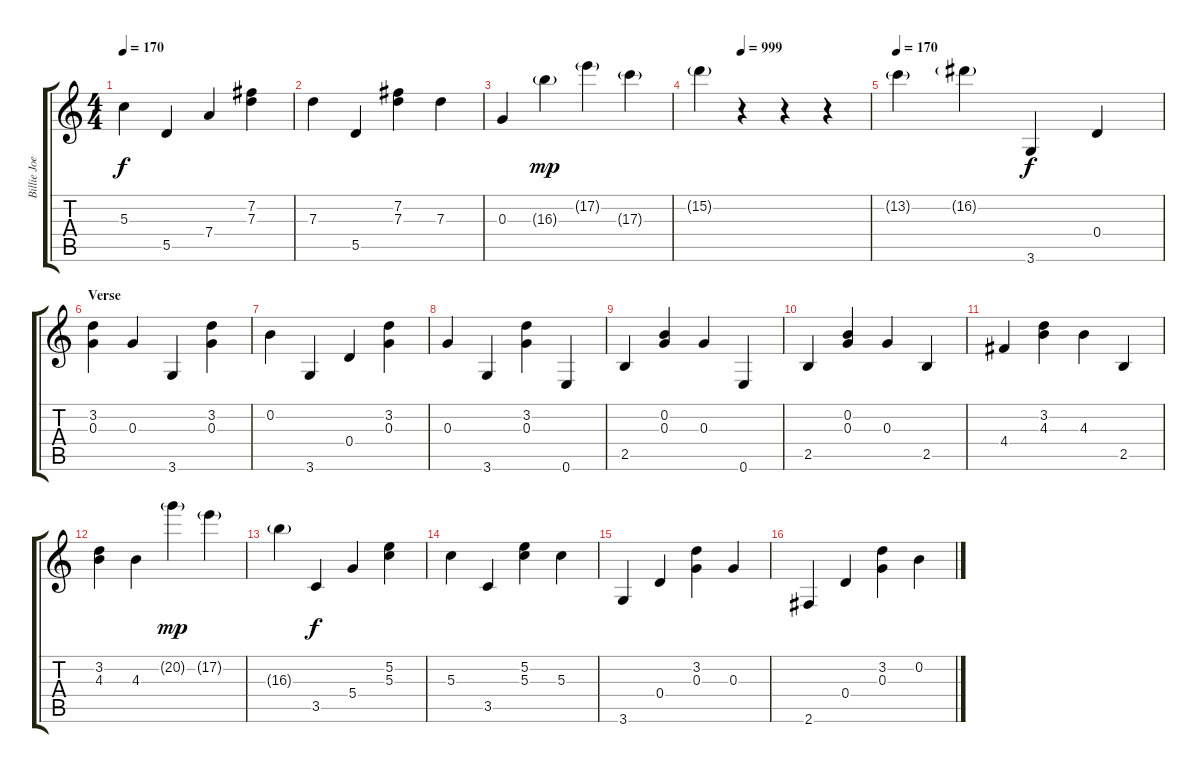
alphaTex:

\track ("Billie Joe (Guitar 1, Lead)" "Billie Joe") {instrument acousticguitarsteel}
\staff {score tabs}
\tuning (E4 B3 G3 D3 A2 E2) {hide}
\ts (4 4)
\tempo 170
\clef g2
\ks c
5.3.4{dy f} 5.5.4 7.4.4 (7.2 7.3).4 |
7.3.4 5.5.4 (7.2 7.3).4 7.3.4 |
0.3.4 16.3{g}.4{dy mp} 17.2{g}.4 17.3{g}.4 |
\tempo (999 0.25)
15.2{g}.4 r.4 r.4 r.4 |
\tempo 170
13.2{g}.4{volume 13} 16.2{g}.4 3.6.4{dy f} 0.4.4 |
\section ("" "Verse")
(3.2 0.3).4 0.3.4 3.6.4 (3.2 0.3).4 |
0.2.4 3.6.4 0.4.4 (3.2 0.3).4 |
0.3.4 3.6.4 (3.2 0.3).4 0.6.4 |
2.5.4 (0.2 0.3).4 0.3.4 0.6.4 |
2.5.4 (0.2 0.3).4 0.3.4 2.5.4 |
4.4.4 (3.2 4.3).4 4.3.4 2.5.4 |
(3.2 4.3).4 4.3.4 20.2{g}.4{dy mp} 17.2{g}.4 |
16.3{g}.4 3.5.4{dy f} 5.4.4 (5.2 5.3).4 |
5.3.4 3.5.4 (5.2 5.3).4 5.3.4 |
3.6.4 0.4.4 (3.2 0.3).4 0.3.4 |
2.6.4 0.4.4 (3.2 0.3).4 0.2.4
